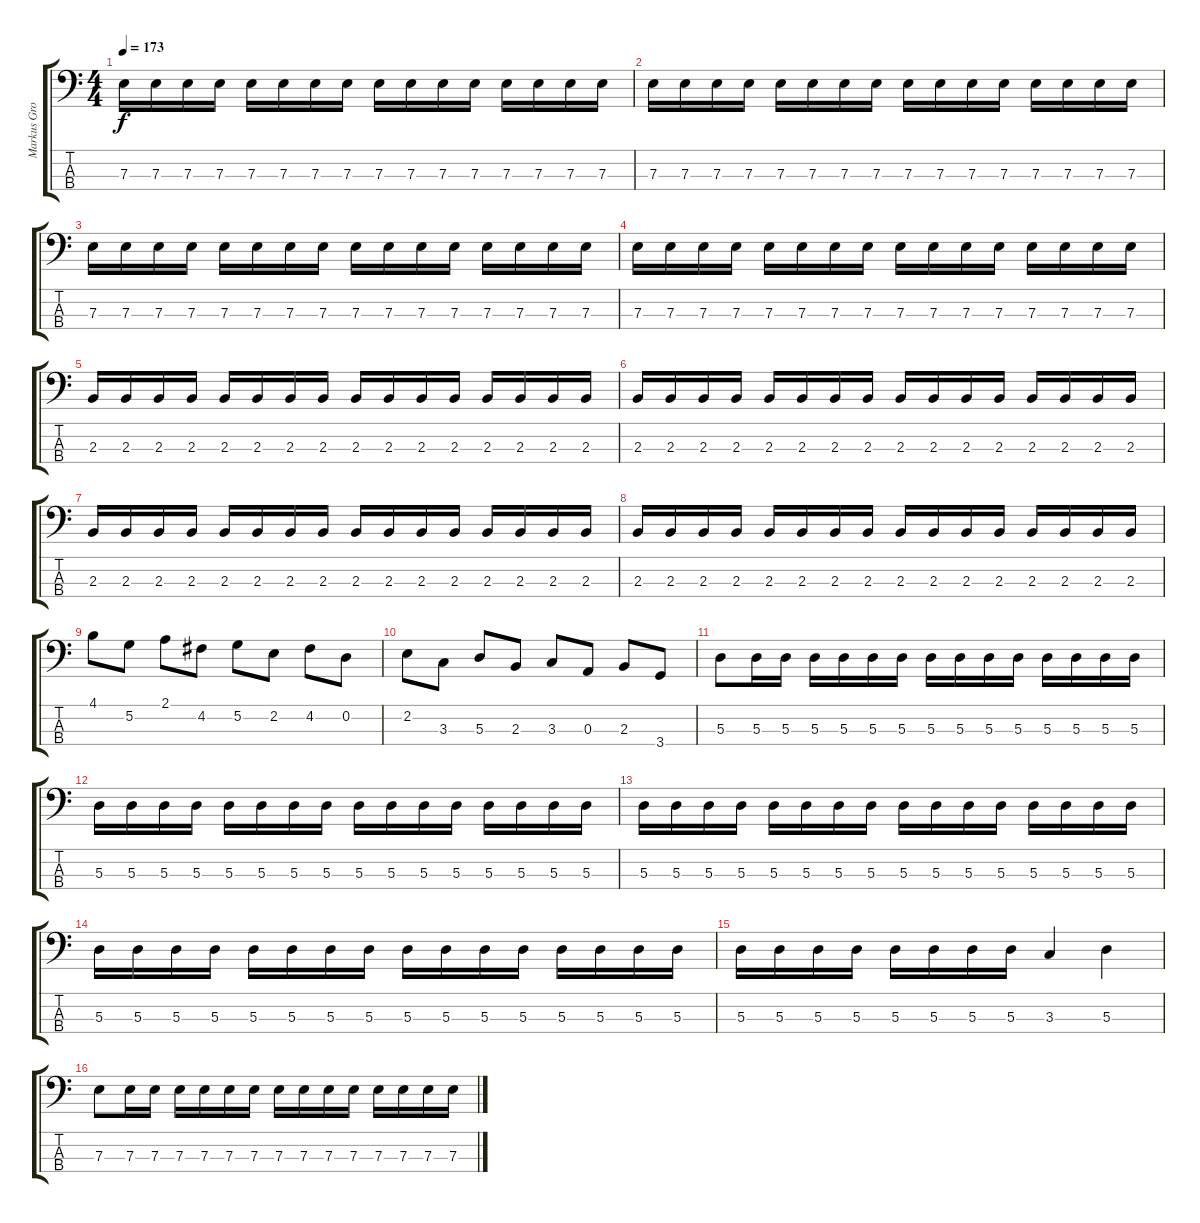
\track ("Markus Grosskopf" "Markus Gro") {instrument electricbasspick}
\staff {score tabs}
\tuning (G2 D2 A1 E1) {hide}
\ts (4 4)
\tempo 173
\clef f4
\ks c
7.3.16{dy f} 7.3.16 7.3.16 7.3.16 7.3.16 7.3.16 7.3.16 7.3.16 7.3.16 7.3.16 7.3.16 7.3.16 7.3.16 7.3.16 7.3.16 7.3.16 |
7.3.16 7.3.16 7.3.16 7.3.16 7.3.16 7.3.16 7.3.16 7.3.16 7.3.16 7.3.16 7.3.16 7.3.16 7.3.16 7.3.16 7.3.16 7.3.16 |
7.3.16 7.3.16 7.3.16 7.3.16 7.3.16 7.3.16 7.3.16 7.3.16 7.3.16 7.3.16 7.3.16 7.3.16 7.3.16 7.3.16 7.3.16 7.3.16 |
7.3.16 7.3.16 7.3.16 7.3.16 7.3.16 7.3.16 7.3.16 7.3.16 7.3.16 7.3.16 7.3.16 7.3.16 7.3.16 7.3.16 7.3.16 7.3.16 |
2.3.16 2.3.16 2.3.16 2.3.16 2.3.16 2.3.16 2.3.16 2.3.16 2.3.16 2.3.16 2.3.16 2.3.16 2.3.16 2.3.16 2.3.16 2.3.16 |
2.3.16 2.3.16 2.3.16 2.3.16 2.3.16 2.3.16 2.3.16 2.3.16 2.3.16 2.3.16 2.3.16 2.3.16 2.3.16 2.3.16 2.3.16 2.3.16 |
2.3.16 2.3.16 2.3.16 2.3.16 2.3.16 2.3.16 2.3.16 2.3.16 2.3.16 2.3.16 2.3.16 2.3.16 2.3.16 2.3.16 2.3.16 2.3.16 |
2.3.16 2.3.16 2.3.16 2.3.16 2.3.16 2.3.16 2.3.16 2.3.16 2.3.16 2.3.16 2.3.16 2.3.16 2.3.16 2.3.16 2.3.16 2.3.16 |
4.1.8 5.2.8 2.1.8 4.2.8 5.2.8 2.2.8 4.2.8 0.2.8 |
2.2.8 3.3.8 5.3.8 2.3.8 3.3.8 0.3.8 2.3.8 3.4.8 |
5.3.8 5.3.16 5.3.16 5.3.16 5.3.16 5.3.16 5.3.16 5.3.16 5.3.16 5.3.16 5.3.16 5.3.16 5.3.16 5.3.16 5.3.16 |
5.3.16 5.3.16 5.3.16 5.3.16 5.3.16 5.3.16 5.3.16 5.3.16 5.3.16 5.3.16 5.3.16 5.3.16 5.3.16 5.3.16 5.3.16 5.3.16 |
5.3.16 5.3.16 5.3.16 5.3.16 5.3.16 5.3.16 5.3.16 5.3.16 5.3.16 5.3.16 5.3.16 5.3.16 5.3.16 5.3.16 5.3.16 5.3.16 |
5.3.16 5.3.16 5.3.16 5.3.16 5.3.16 5.3.16 5.3.16 5.3.16 5.3.16 5.3.16 5.3.16 5.3.16 5.3.16 5.3.16 5.3.16 5.3.16 |
5.3.16 5.3.16 5.3.16 5.3.16 5.3.16 5.3.16 5.3.16 5.3.16 3.3.4 5.3.4 |
7.3.8 7.3.16 7.3.16 7.3.16 7.3.16 7.3.16 7.3.16 7.3.16 7.3.16 7.3.16 7.3.16 7.3.16 7.3.16 7.3.16 7.3.16
